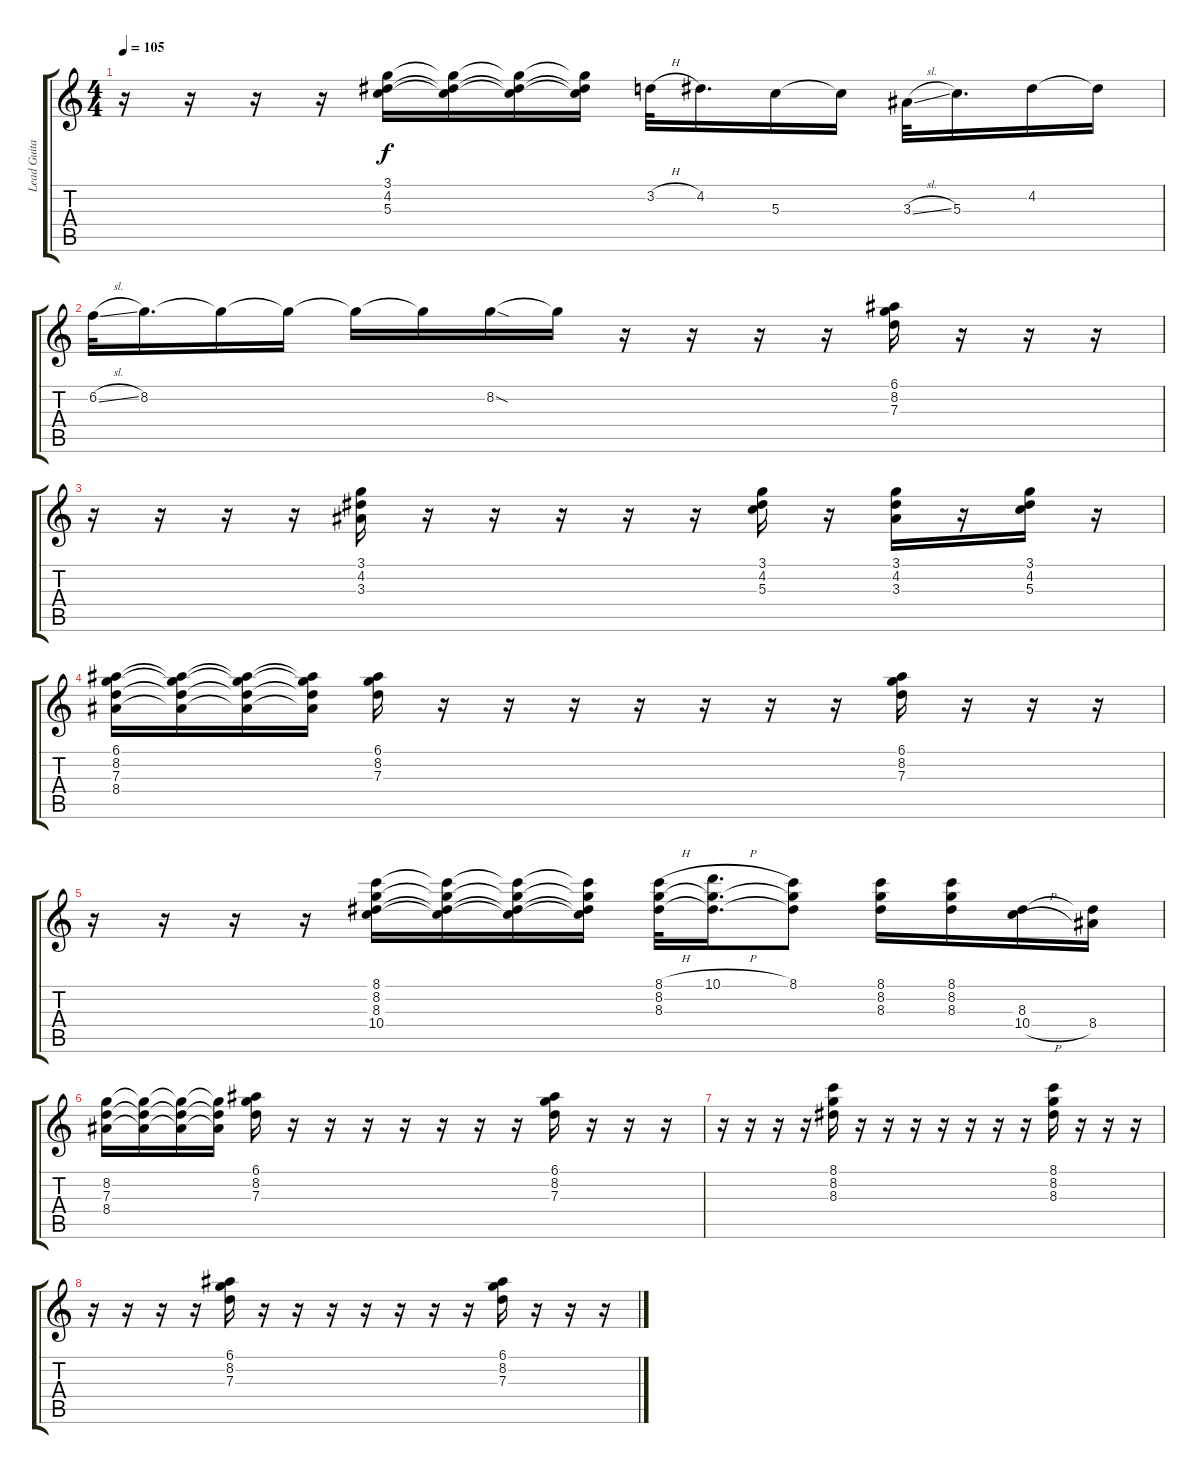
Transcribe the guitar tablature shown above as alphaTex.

\track ("Lead Guitar" "Lead Guita") {instrument electricguitarclean}
\staff {score tabs}
\tuning (E4 B3 G3 D3 A2 E2) {hide}
\ts (4 4)
\tempo 105
\clef g2
\ks c
r.16{dy f} r.16 r.16 r.16 (3.1 4.2 5.3).16 (3.1{t} 4.2{t} 5.3{t}).16 (3.1{t} 4.2{t} 5.3{t}).16 (3.1{t} 4.2{t} 5.3{t}).16 3.2{h}.32 4.2.16{d} 5.3.16 5.3{t}.16 3.3{sl}.32 5.3.16{d} 4.2.16 4.2{t}.16 |
6.2{sl}.32 8.2.16{d} 8.2{t}.16 8.2{t}.16 8.2{t}.16 8.2{t}.16 8.2{sod}.16 8.2{t}.16 r.16 r.16 r.16 r.16 (6.1 8.2 7.3).16 r.16 r.16 r.16 |
r.16 r.16 r.16 r.16 (3.1 4.2 3.3).16 r.16 r.16 r.16 r.16 r.16 (3.1 4.2 5.3).16 r.16 (3.1 4.2 3.3).16 r.16 (3.1 4.2 5.3).16 r.16 |
(6.1 8.2 7.3 8.4).16 (6.1{t} 8.2{t} 7.3{t} 8.4{t}).16 (6.1{t} 8.2{t} 7.3{t} 8.4{t}).16 (6.1{t} 8.2{t} 7.3{t} 8.4{t}).16 (6.1 8.2 7.3).16 r.16 r.16 r.16 r.16 r.16 r.16 r.16 (6.1 8.2 7.3).16 r.16 r.16 r.16 |
r.16 r.16 r.16 r.16 (8.1 8.2 8.3 10.4).16 (8.1{t} 8.2{t} 8.3{t} 10.4{t}).16 (8.1{t} 8.2{t} 8.3{t} 10.4{t}).16 (8.1{t} 8.2{t} 8.3{t} 10.4{t}).16 (8.1{h} 8.2 8.3).32 (10.1{h} 8.2{t} 8.3{t}).16{d} (8.1 8.2{t} 8.3{t}).8 (8.1 8.2 8.3).16 (8.1 8.2 8.3).16 (8.3 10.4{h}).16 (8.3{t} 8.4).16 |
(8.2 7.3 8.4).16 (8.2{t} 7.3{t} 8.4{t}).16 (8.2{t} 7.3{t} 8.4{t}).16 (8.2{t} 7.3{t} 8.4{t}).16 (6.1 8.2 7.3).16 r.16 r.16 r.16 r.16 r.16 r.16 r.16 (6.1 8.2 7.3).16 r.16 r.16 r.16 |
r.16 r.16 r.16 r.16 (8.1 8.2 8.3).16 r.16 r.16 r.16 r.16 r.16 r.16 r.16 (8.1 8.2 8.3).16 r.16 r.16 r.16 |
r.16 r.16 r.16 r.16 (6.1 8.2 7.3).16 r.16 r.16 r.16 r.16 r.16 r.16 r.16 (6.1 8.2 7.3).16 r.16 r.16 r.16
